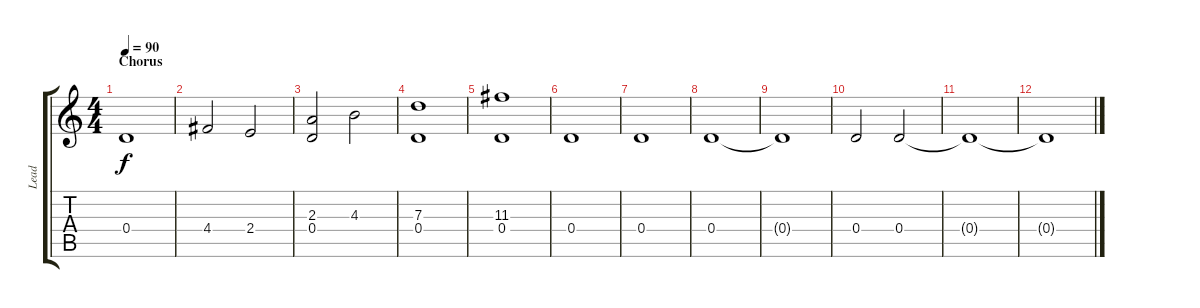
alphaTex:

\track ("Lead" "Lead") {instrument distortionguitar}
\staff {score tabs}
\tuning (E4 B3 G3 D3 A2 E2) {hide}
\ts (4 4)
\section ("" "Chorus")
\tempo 90
\clef g2
\ks c
0.4.1{dy f volume 3 balance 11} |
4.4.2 2.4.2 |
(2.3 0.4).2 4.3.2 |
(7.3 0.4).1 |
(11.3 0.4).1 |
0.4.1 |
0.4.1 |
0.4.1 |
0.4{t}.1 |
0.4.2 0.4.2 |
0.4{t}.1 |
0.4{t}.1
